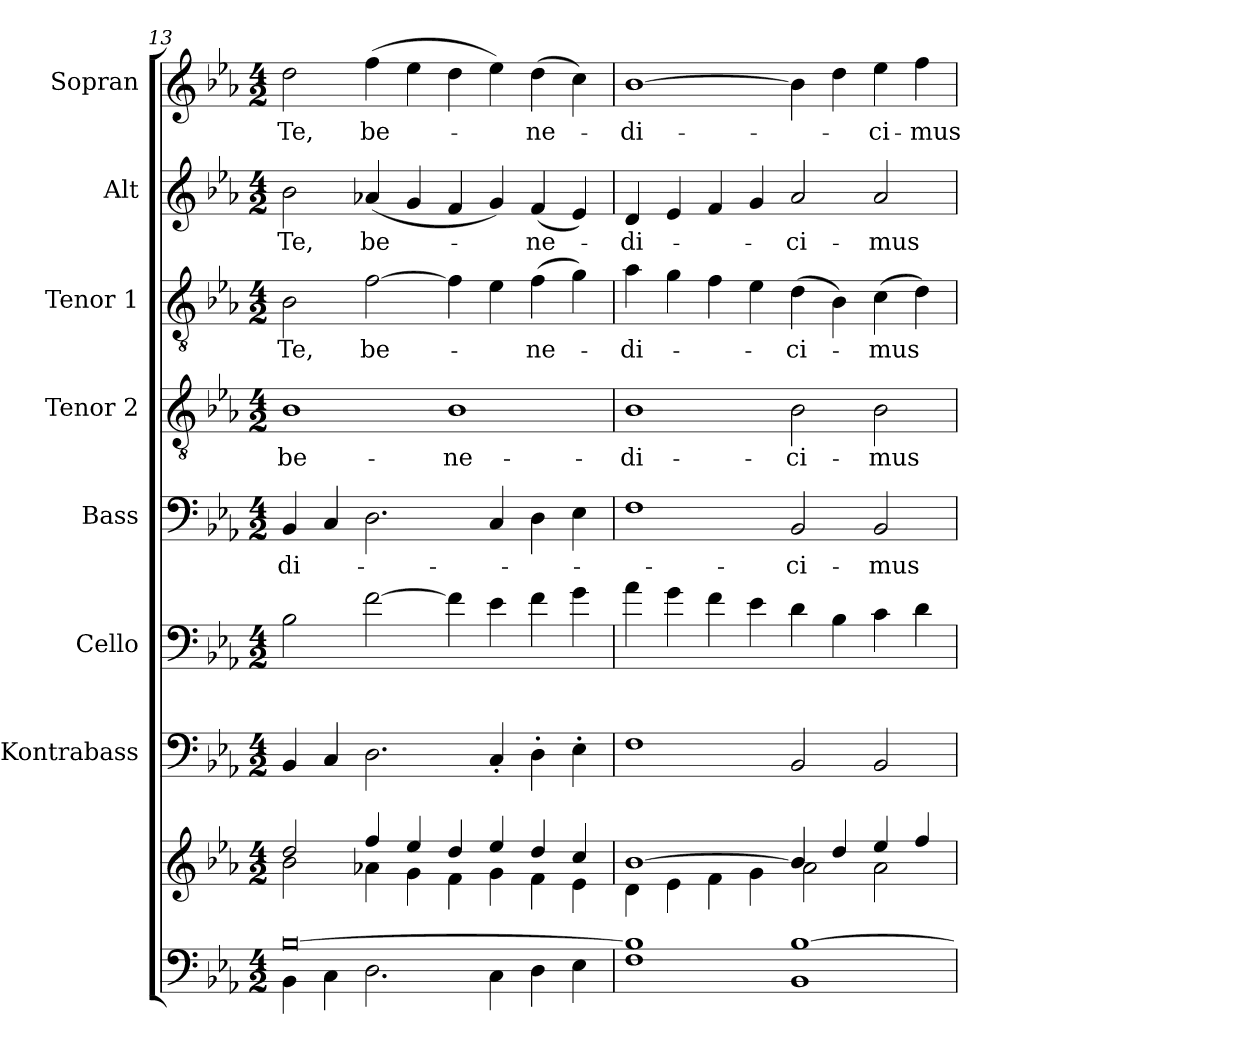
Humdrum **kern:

**kern	**kern	**kern	**kern	**kern	**text	**kern	**text	**kern	**text	**kern	**text	**kern	**text
*part8	*part8	*part7	*part6	*part5	*part5	*part4	*part4	*part3	*part3	*part2	*part2	*part1	*part1
*staff9	*staff8	*staff7	*staff6	*staff5	*staff5	*staff4	*staff4	*staff3	*staff3	*staff2	*staff2	*staff1	*staff1
*	*	*I"Kontrabass	*I"Cello	*I"Bass	*	*I"Tenor 2	*	*I"Tenor 1	*	*I"Alt	*	*I"Sopran	*
*	*	*I'Kb.	*	*I'B.	*	*I'T. 2	*	*I'T. 1	*	*I'A.	*	*I'S.	*
*clefF4	*clefG2	*clefF4	*clefF4	*clefF4	*	*clefGv2	*	*clefGv2	*	*clefG2	*	*clefG2	*
*	*	*ITrd7c12	*	*	*	*	*	*	*	*	*	*	*
*k[b-e-a-]	*k[b-e-a-]	*k[b-e-a-]	*k[b-e-a-]	*k[b-e-a-]	*	*k[b-e-a-]	*	*k[b-e-a-]	*	*k[b-e-a-]	*	*k[b-e-a-]	*
*E-:	*E-:	*E-:	*E-:	*E-:	*	*E-:	*	*E-:	*	*E-:	*	*E-:	*
*M4/2	*M4/2	*M4/2	*M4/2	*M4/2	*	*M4/2	*	*M4/2	*	*M4/2	*	*M4/2	*
=13	=13	=13	=13	=13	=13	=13	=13	=13	=13	=13	=13	=13	=13
*^	*^	*	*	*	*	*	*	*	*	*	*	*	*
!	!	!	!	!	!	!	!LO:LY:b	!	!LO:LY:b	!	!LO:LY:b	!	!LO:LY:b	!	!LO:LY:b
[>0B-	4BB-\	2dd/	2b-\	4BBB-/	2B-\	4BB-/	-di-	1B-	be-	2B-\	Te,	2b-\	Te,	2dd\	Te,
.	4C\	.	.	4CC/	.	4C/	.	.	.	.	.	.	.	.	.
!	!	!	!	!	!	!	!	!	!	!	!LO:LY:b	!	!LO:LY:b	!	!LO:LY:b
.	2.D\	4ff/	4a-X\	2.DD\	[2f\	2.D\	.	.	.	[2f\	be-	(<4a-X/	be-	(>4ff\	be-
.	.	4ee-/	4g\	.	.	.	.	.	.	.	.	4g/	.	4ee-\	.
!	!	!	!	!	!	!	!	!	!LO:LY:b	!	!	!	!	!	!
.	.	4dd/	4f\	.	4f\]	.	.	1B-	-ne-	4f\]	.	4f/	.	4dd\	.
.	4C\	4ee-/	4g\	4CC'</	4e-\	4C/	.	.	.	4e-\	.	4g/)	.	4ee-\)	.
!	!	!	!	!	!	!	!	!	!	!	!LO:LY:b	!	!LO:LY:b	!	!LO:LY:b
.	4D\	4dd/	4f\	4DD'>\	4f\	4D\	.	.	.	(>4f\	-ne-	(<4f/	-ne-	(>4dd\	-ne-
.	4E-\	4cc/	4e-\	4EE-'>\	4g\	4E-\	.	.	.	4g\)	.	4e-/)	.	4cc\)	.
=14	=14	=14	=14	=14	=14	=14	=14	=14	=14	=14	=14	=14	=14	=14	=14
!	!	!	!	!	!	!	!	!	!LO:LY:b	!	!LO:LY:b	!	!LO:LY:b	!	!LO:LY:b
1B-]	1F	[>1b-	4d\	1FF	4a-\	1F	.	1B-	-di-	4a-\	-di-	4d/	-di-	[1b-	-di-
.	.	.	4e-\	.	4g\	.	.	.	.	4g\	.	4e-/	.	.	.
.	.	.	4f\	.	4f\	.	.	.	.	4f\	.	4f/	.	.	.
.	.	.	4g\	.	4e-\	.	.	.	.	4e-\	.	4g/	.	.	.
!	!	!	!	!	!	!	!LO:LY:b	!	!LO:LY:b	!	!LO:LY:b	!	!LO:LY:b	!	!
[>1B-	1BB-	4b-/]	2a-\	2BBB-/	4d\	2BB-/	-ci-	2B-\	-ci-	(>4d\	-ci-	2a-/	-ci-	4b-\]	.
.	.	4dd/	.	.	4B-\	.	.	.	.	4B-\)	.	.	.	4dd\	.
!	!	!	!	!	!	!	!LO:LY:b	!	!LO:LY:b	!	!LO:LY:b	!	!LO:LY:b	!	!LO:LY:b
.	.	4ee-/	2a-\	2BBB-/	4c\	2BB-/	-mus	2B-\	-mus	(>4c\	-mus	2a-/	-mus	4ee-\	-ci-
!	!	!	!	!	!	!	!	!	!	!	!	!	!	!	!LO:LY:b
.	.	4ff/	.	.	4d\	.	.	.	.	4d\)	.	.	.	4ff\	-mus
*v	*v	*	*	*	*	*	*	*	*	*	*	*	*	*	*
*	*v	*v	*	*	*	*	*	*	*	*	*	*	*	*
=	=	=	=	=	=	=	=	=	=	=	=	=	=
*-	*-	*-	*-	*-	*-	*-	*-	*-	*-	*-	*-	*-	*-
